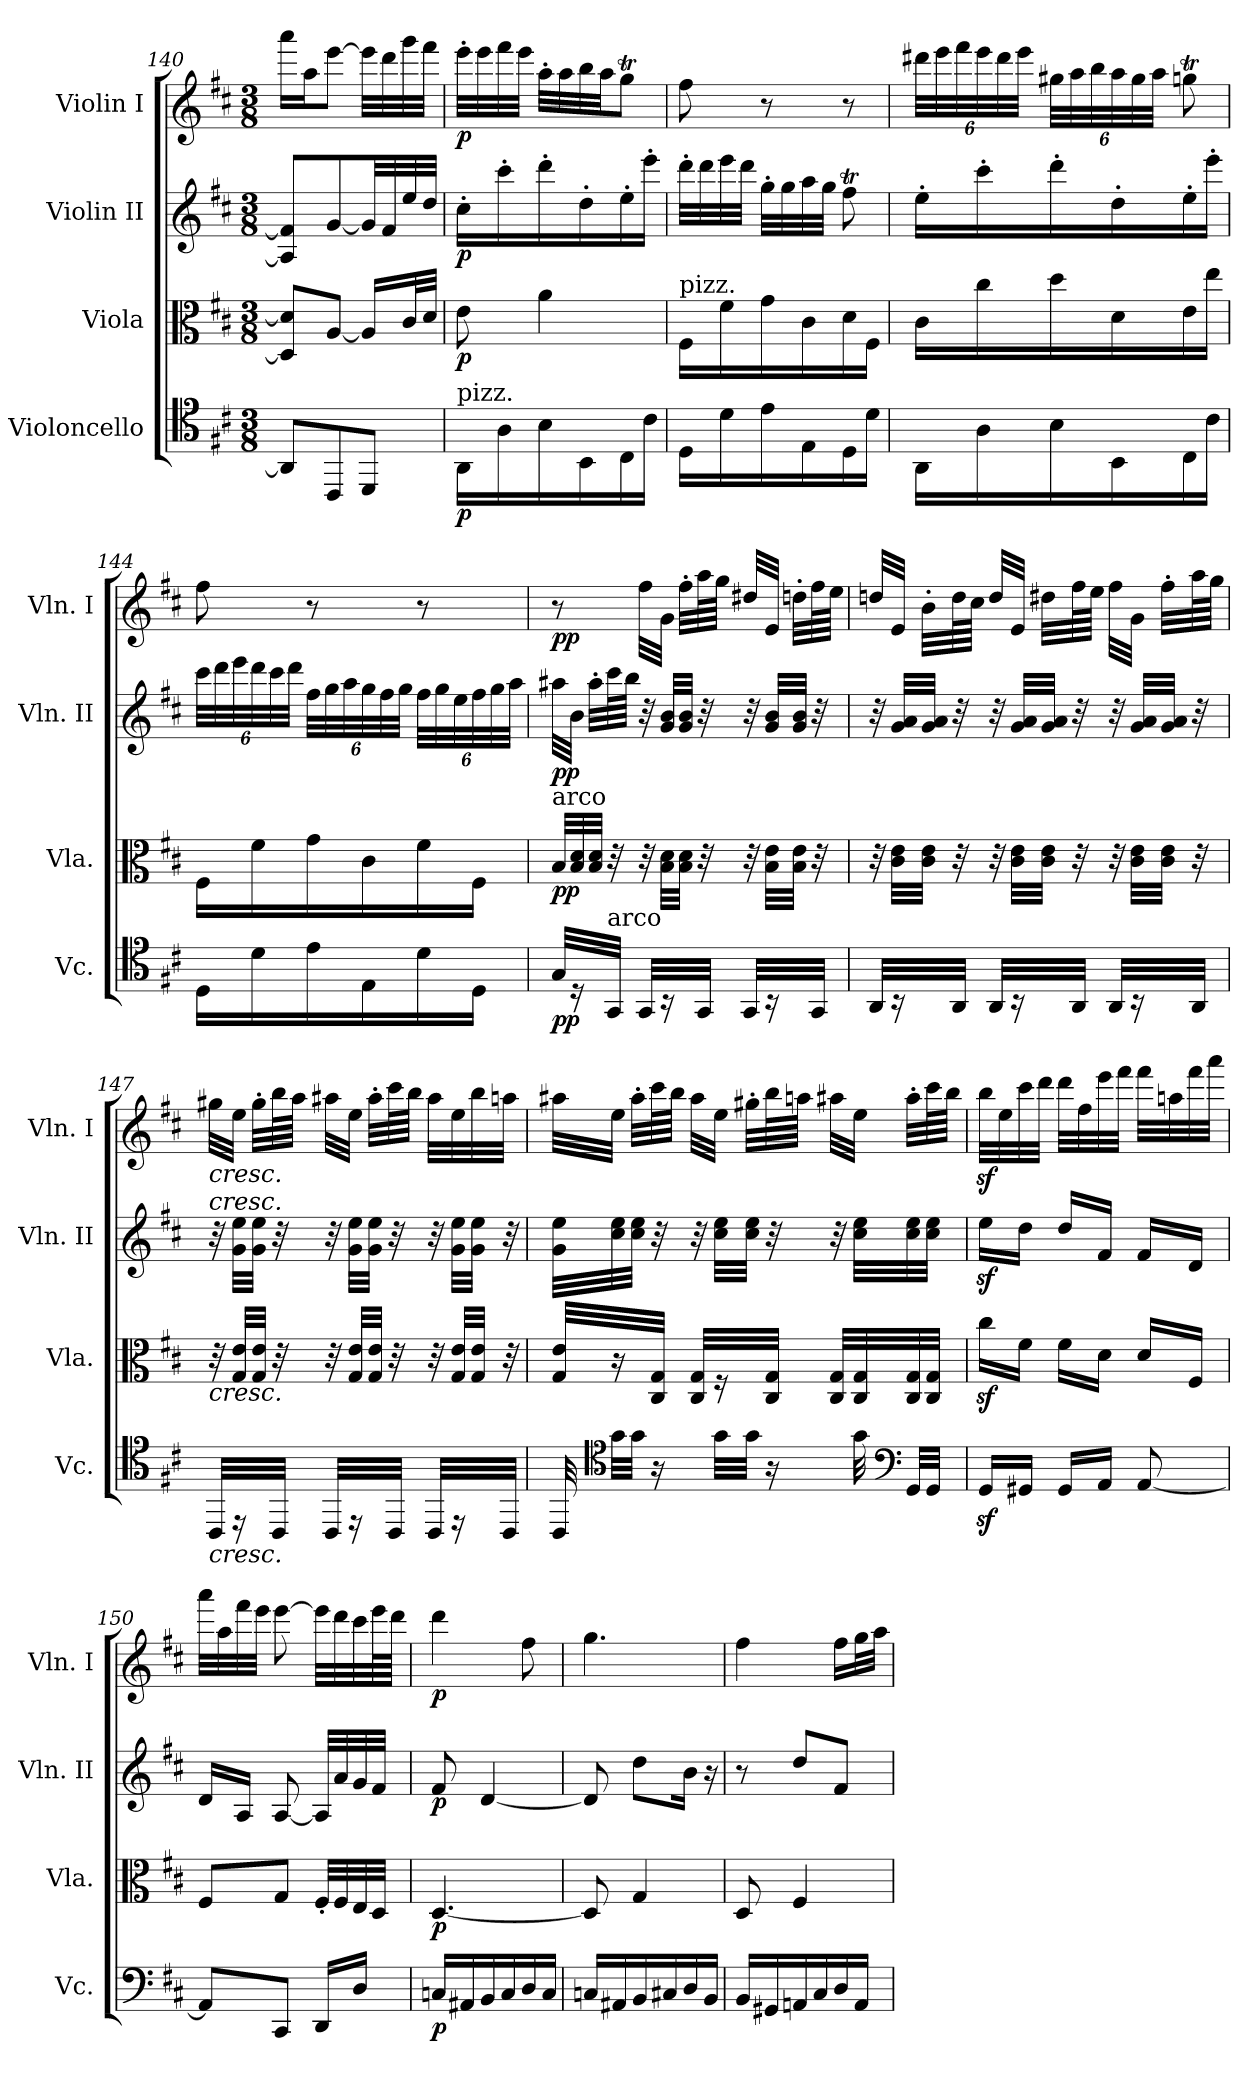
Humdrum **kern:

**kern	**dynam	**kern	**dynam	**kern	**dynam	**kern	**dynam
*part4	*part4	*part3	*part3	*part2	*part2	*part1	*part1
*staff4	*staff4	*staff3	*staff3	*staff2	*staff2	*staff1	*staff1
*I"Violoncello	*	*I"Viola	*	*I"Violin II	*	*I"Violin I	*
*I'Vc.	*	*I'Vla.	*	*I'Vln. II	*	*I'Vln. I	*
*clefC4	*	*clefC3	*	*clefG2	*	*clefG2	*
*k[f#c#]	*	*k[f#c#]	*	*k[f#c#]	*	*k[f#c#]	*
*M3/8	*	*M3/8	*	*M3/8	*	*M3/8	*
=140	=140	=140	=140	=140	=140	=140	=140
8AA/L]	.	8D/] 8d/]L	.	8A/] 8f#/]L	.	16aaa\LL	.
.	.	.	.	.	.	16aa\J	.
8CC#/	.	[8A/J	.	[8g/	.	[8eee\J	.
8DD/J	.	16A/LL]	.	32g/LL]	.	32eee\LLL]	.
.	.	.	.	32f#/	.	32ddd\	.
.	.	32c#/L	.	32ee/	.	32ggg\	.
.	.	32d/JJJ	.	32dd/JJJ	.	32fff#\JJJ	.
=141	=141	=141	=141	=141	=141	=141	=141
!LO:TX:a:t=pizz.	!	!	!	!	!	!	!
!	!LO:DY:b	!	!LO:DY:b	!	!LO:DY:b	!	!LO:DY:b
16AA\LL	p	8e\	p	16cc#'\LL	p	32eee'\LLL	p
.	.	.	.	.	.	32eee\	.
16A\	.	.	.	16ccc#'\	.	32fff#\	.
.	.	.	.	.	.	32eee\JJJ	.
16B\	.	4a\	.	16ddd'\	.	32aa'\LLL	.
.	.	.	.	.	.	32aa\	.
16BB\	.	.	.	16dd'\	.	32bb\	.
.	.	.	.	.	.	32aa\JJ	.
16C#\	.	.	.	16ee'\	.	8ggT\J	.
16c#\JJ	.	.	.	16eee'\JJ	.	.	.
=142	=142	=142	=142	=142	=142	=142	=142
!	!	!LO:TX:a:t=pizz.	!	!	!	!	!
16D\LL	.	16F#\LL	.	32ddd'\LLL	.	8ff#\	.
.	.	.	.	32ddd\	.	.	.
16d\	.	16f#\	.	32eee\	.	.	.
.	.	.	.	32ddd\JJJ	.	.	.
16e\	.	16g\	.	32gg'\LLL	.	8r	.
.	.	.	.	32gg\	.	.	.
16E\	.	16c#\	.	32aa\	.	.	.
.	.	.	.	32gg\JJJ	.	.	.
16D\	.	16d\	.	8ff#t\	.	8r	.
16d\JJ	.	16F#\JJ	.	.	.	.	.
=143	=143	=143	=143	=143	=143	=143	=143
*	*	*	*	*	*	*Xbrackettup	*
16AA\LL	.	16c#\LL	.	16ee'\LL	.	48ddd#X\LLL	.
.	.	.	.	.	.	48eee\	.
.	.	.	.	.	.	48fff#\	.
16A\	.	16cc#\	.	16ccc#'\	.	48eee\	.
.	.	.	.	.	.	48ddd#\	.
.	.	.	.	.	.	48eee\JJJ	.
16B\	.	16dd\	.	16ddd'\	.	48gg#X\LLL	.
.	.	.	.	.	.	48aa\	.
.	.	.	.	.	.	48bb\	.
16BB\	.	16d\	.	16dd'\	.	48aa\	.
.	.	.	.	.	.	48gg#\	.
.	.	.	.	.	.	48aa\JJJ	.
16C#\	.	16e\	.	16ee'\	.	8ggnT\	.
16c#\JJ	.	16ee\JJ	.	16eee'\JJ	.	.	.
=144	=144	=144	=144	=144	=144	=144	=144
*	*	*	*	*Xbrackettup	*	*	*
16D\LL	.	16F#\LL	.	48ccc#\LLL	.	8ff#\	.
.	.	.	.	48ddd\	.	.	.
.	.	.	.	48eee\	.	.	.
16d\	.	16f#\	.	48ddd\	.	.	.
.	.	.	.	48ccc#\	.	.	.
.	.	.	.	48ddd\JJJ	.	.	.
16e\	.	16g\	.	48ff#\LLL	.	8r	.
.	.	.	.	48gg\	.	.	.
.	.	.	.	48aa\	.	.	.
16E\	.	16c#\	.	48gg\	.	.	.
.	.	.	.	48ff#\	.	.	.
.	.	.	.	48gg\JJJ	.	.	.
16d\	.	16f#\	.	48ff#\LLL	.	8r	.
.	.	.	.	48gg\	.	.	.
.	.	.	.	48ee\	.	.	.
16D\JJ	.	16F#\JJ	.	48ff#\	.	.	.
.	.	.	.	48gg\	.	.	.
.	.	.	.	48aa\JJJ	.	.	.
=145	=145	=145	=145	=145	=145	=145	=145
!	!	!LO:TX:a:t=arco	!	!	!	!	!
!	!LO:DY:b	!	!LO:DY:b	!	!LO:DY:b	!	!LO:DY:b
32G/LLL	pp	32B/LLL	pp	32aa#X\LLL	pp	8r	pp
16r	.	32B/ 32d/	.	32b\JJJ	.	.	.
.	.	32B/ 32d/JJJ	.	32aa#'\LLL	.	.	.
!LO:TX:a:t=arco	!	!	!	!	!	!	!
32GG/JJJ	.	32r	.	64ccc#\L	.	.	.
.	.	.	.	64bb\JJJJ	.	.	.
32GG/LLL	.	32r	.	32r	.	32ff#\LLL	.
16r	.	32B\ 32d\LLL	.	32g/ 32b/LLL	.	32g\JJJ	.
.	.	32B\ 32d\JJJ	.	32g/ 32b/JJJ	.	32ff#'\LLL	.
32GG/JJJ	.	32r	.	32r	.	64aa\L	.
.	.	.	.	.	.	64gg\JJJJ	.
32GG/LLL	.	32r	.	32r	.	32dd#X/LLL	.
16r	.	32B\ 32e\LLL	.	32g/ 32b/LLL	.	32e/JJJ	.
.	.	32B\ 32e\JJJ	.	32g/ 32b/JJJ	.	32ddn'\LLL	.
32GG/JJJ	.	32r	.	32r	.	64ff#\L	.
.	.	.	.	.	.	64ee\JJJJ	.
=146	=146	=146	=146	=146	=146	=146	=146
32AA/LLL	.	32r	.	32r	.	32ddn/LLL	.
16r	.	32c#\ 32e\LLL	.	32g/ 32a/LLL	.	32e/JJJ	.
.	.	32c#\ 32e\JJJ	.	32g/ 32a/JJJ	.	32b'\LLL	.
32AA/JJJ	.	32r	.	32r	.	64dd\L	.
.	.	.	.	.	.	64cc#\JJJJ	.
32AA/LLL	.	32r	.	32r	.	32dd/LLL	.
16r	.	32c#\ 32e\LLL	.	32g/ 32a/LLL	.	32e/JJJ	.
.	.	32c#\ 32e\JJJ	.	32g/ 32a/JJJ	.	32dd#X\LLL	.
32AA/JJJ	.	32r	.	32r	.	64ff#\L	.
.	.	.	.	.	.	64ee\JJJJ	.
32AA/LLL	.	32r	.	32r	.	32ff#\LLL	.
16r	.	32c#\ 32e\LLL	.	32g/ 32a/LLL	.	32g\JJJ	.
.	.	32c#\ 32e\JJJ	.	32g/ 32a/JJJ	.	32ff#'\LLL	.
32AA/JJJ	.	32r	.	32r	.	64aa\L	.
.	.	.	.	.	.	64gg\JJJJ	.
=147	=147	=147	=147	=147	=147	=147	=147
!	!	!	!	!	!	!LO:TX:b:i:t=cresc.	!
!	!	!	!	!LO:TX:a:i:t=cresc.	!	!	!
!	!	!LO:TX:b:i:t=cresc.	!	!	!	!	!
!LO:TX:b:i:t=cresc.	!	!	!	!	!	!	!
32CC#/LLL	.	32r	.	32r	.	32gg#X\LLL	.
16r	.	32G/ 32e/LLL	.	32g\ 32ee\LLL	.	32ee\JJJ	.
.	.	32G/ 32e/JJJ	.	32g\ 32ee\JJJ	.	32gg#'\LLL	.
32CC#/JJJ	.	32r	.	32r	.	64bb\L	.
.	.	.	.	.	.	64aa\JJJJ	.
32CC#/LLL	.	32r	.	32r	.	32aa#X\LLL	.
16r	.	32G/ 32e/LLL	.	32g\ 32ee\LLL	.	32ee\JJJ	.
.	.	32G/ 32e/JJJ	.	32g\ 32ee\JJJ	.	32aa#'\LLL	.
32CC#/JJJ	.	32r	.	32r	.	64ccc#\L	.
.	.	.	.	.	.	64bb\JJJJ	.
32CC#/LLL	.	32r	.	32r	.	32aa#\LLL	.
16r	.	32G/ 32e/LLL	.	32g\ 32ee\LLL	.	32ee\	.
.	.	32G/ 32e/JJJ	.	32g\ 32ee\JJJ	.	32bb\	.
32CC#/JJJ	.	32r	.	32r	.	32aan\JJJ	.
=148	=148	=148	=148	=148	=148	=148	=148
32CC#/	.	32G/ 32e/LLL	.	32g\ 32ee\LLL	.	32aa#X\LLL	.
*clefC4	*	*	*	*	*	*	*
32g\LLL	.	16r	.	32cc#\ 32ee\	.	32ee\JJJ	.
32g\JJJ	.	.	.	32cc#\ 32ee\JJJ	.	32aa#'\LLL	.
16r	.	32C#/ 32G/JJJ	.	32r	.	64ccc#\L	.
.	.	.	.	.	.	64bb\JJJJ	.
.	.	32C#/ 32G/LLL	.	32r	.	32aa#\LLL	.
32g\LLL	.	16r	.	32cc#\ 32ee\LLL	.	32ee\JJJ	.
32g\JJJ	.	.	.	32cc#\ 32ee\JJJ	.	32gg#X'\LLL	.
16r	.	32C#/ 32G/JJJ	.	32r	.	64bb\L	.
.	.	.	.	.	.	64aan\JJJJ	.
.	.	32C#/ 32G/LLL	.	32r	.	32aa#X\LLL	.
32g\	.	32C#/ 32G/	.	32cc#\ 32ee\LLL	.	32ee\JJJ	.
*clefF4	*	*	*	*	*	*	*
32GG/LLL	.	32C#/ 32G/	.	32cc#\ 32ee\	.	32aa#'\LLL	.
32GG/JJJ	.	32C#/ 32G/JJJ	.	32cc#\ 32ee\JJJ	.	64ccc#\L	.
.	.	.	.	.	.	64bb\JJJJ	.
=149	=149	=149	=149	=149	=149	=149	=149
16GGz</LL	.	16cc#z<\LL	.	16eez<\LL	.	32bbz<\LLL	.
.	.	.	.	.	.	32ee\	.
16GG#X/JJ	.	16f#\JJ	.	16dd\JJ	.	32ccc#\	.
.	.	.	.	.	.	32ddd\JJJ	.
16GG#/LL	.	16f#\LL	.	16dd/LL	.	32ddd\LLL	.
.	.	.	.	.	.	32ff#\	.
16AA/JJ	.	16d\JJ	.	16f#/JJ	.	32eee\	.
.	.	.	.	.	.	32fff#\JJJ	.
[8AA/	.	16d/LL	.	16f#/LL	.	32fff#\LLL	.
.	.	.	.	.	.	32aan\	.
.	.	16F#/JJ	.	16d/JJ	.	32fff#\	.
.	.	.	.	.	.	32aaa\JJJ	.
=150	=150	=150	=150	=150	=150	=150	=150
8AA/L]	.	8F#/L	.	16d/LL	.	32aaa\LLL	.
.	.	.	.	.	.	32aa\	.
.	.	.	.	16A/JJ	.	32fff#\	.
.	.	.	.	.	.	32eee\JJJ	.
8CC#/J	.	8G/J	.	[8A/	.	[8eee\	.
16DD/LL	.	32F#'/LLL	.	32A/LLL]	.	32eee\LLL]	.
.	.	32F#/	.	32a/	.	32ddd\	.
16D/JJ	.	32E/	.	32g/	.	32ccc#\	.
.	.	32D/JJJ	.	32f#/JJJ	.	64eee\L	.
.	.	.	.	.	.	64ddd\JJJJ	.
=151	=151	=151	=151	=151	=151	=151	=151
!	!LO:DY:b	!	!LO:DY:b	!	!LO:DY:b	!	!LO:DY:b
16Cn/LL	p	[4.D/	p	8f#/	p	4ddd\	p
16AA#X/	.	.	.	.	.	.	.
16BB/	.	.	.	[4d/	.	.	.
16C/	.	.	.	.	.	.	.
16D/	.	.	.	.	.	8ff#\	.
16C/JJ	.	.	.	.	.	.	.
=152	=152	=152	=152	=152	=152	=152	=152
16Cn/LL	.	8D/]	.	8d/]	.	4.gg\	.
16AA#X/	.	.	.	.	.	.	.
16BB/	.	4G/	.	8dd\L	.	.	.
16C#X/	.	.	.	.	.	.	.
16D/	.	.	.	16b\Jk	.	.	.
16BB/JJ	.	.	.	16r	.	.	.
=153	=153	=153	=153	=153	=153	=153	=153
16BB/LL	.	8D/	.	8r	.	4ff#\	.
16GG#X/	.	.	.	.	.	.	.
16AAn/	.	4F#/	.	8dd/L	.	.	.
16C#/	.	.	.	.	.	.	.
16D/	.	.	.	8f#/J	.	16ff#\LL	.
16AA/JJ	.	.	.	.	.	32gg\L	.
.	.	.	.	.	.	32aa\JJJ	.
=	=	=	=	=	=	=	=
*-	*-	*-	*-	*-	*-	*-	*-
